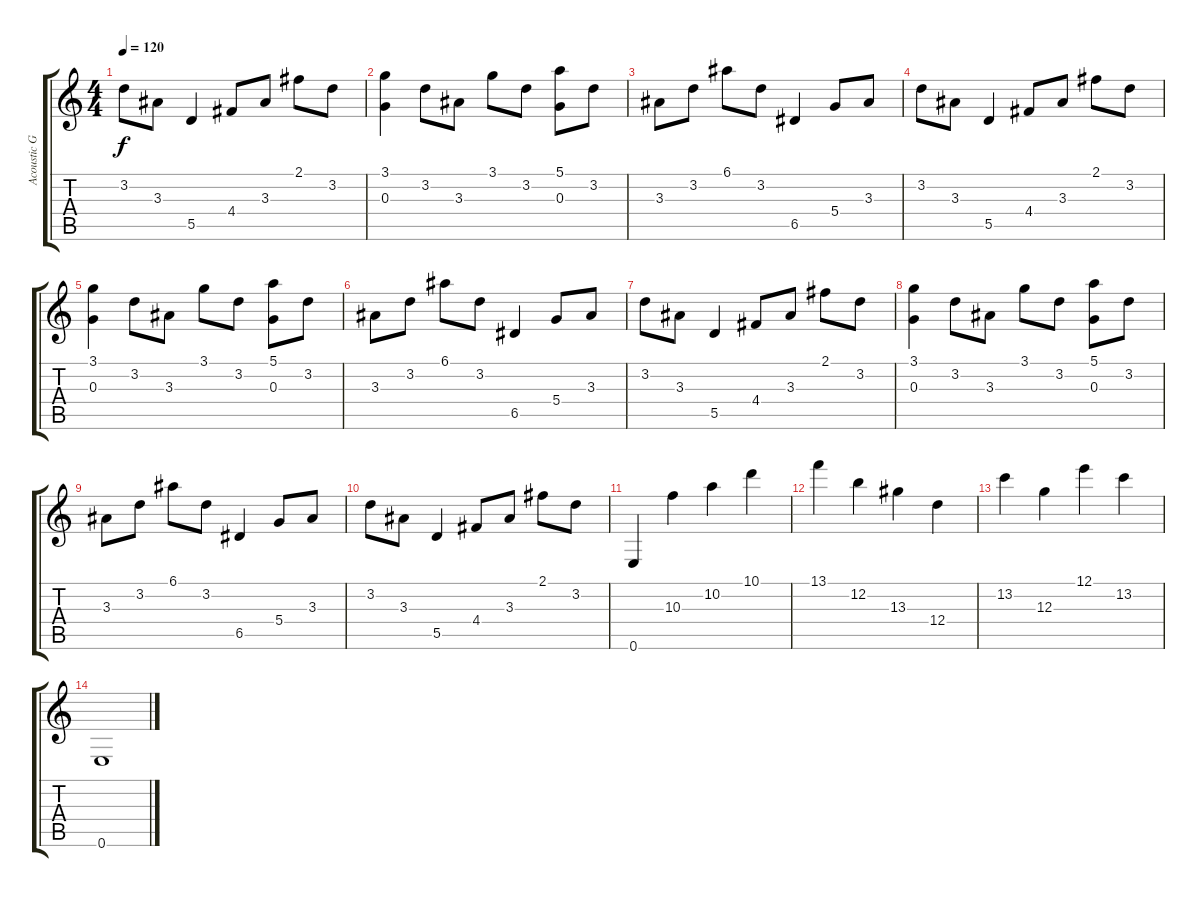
\track ("Acoustic Guitar (Nylon)" "Acoustic G") {instrument acousticguitarnylon}
\staff {score tabs}
\tuning (E4 B3 G3 D3 A2 E2) {hide}
\ts (4 4)
\tempo 120
\clef g2
\ks c
3.2.8{dy f} 3.3.8 5.5.4 4.4.8 3.3.8 2.1.8 3.2.8 |
(3.1 0.3).4 3.2.8 3.3.8 3.1.8 3.2.8 (5.1 0.3).8 3.2.8 |
3.3.8 3.2.8 6.1.8 3.2.8 6.5.4 5.4.8 3.3.8 |
3.2.8 3.3.8 5.5.4 4.4.8 3.3.8 2.1.8 3.2.8 |
(3.1 0.3).4 3.2.8 3.3.8 3.1.8 3.2.8 (5.1 0.3).8 3.2.8 |
3.3.8 3.2.8 6.1.8 3.2.8 6.5.4 5.4.8 3.3.8 |
3.2.8 3.3.8 5.5.4 4.4.8 3.3.8 2.1.8 3.2.8 |
(3.1 0.3).4 3.2.8 3.3.8 3.1.8 3.2.8 (5.1 0.3).8 3.2.8 |
3.3.8 3.2.8 6.1.8 3.2.8 6.5.4 5.4.8 3.3.8 |
3.2.8 3.3.8 5.5.4 4.4.8 3.3.8 2.1.8 3.2.8 |
0.6.4 10.3.4 10.2.4 10.1.4 |
13.1.4 12.2.4 13.3.4 12.4.4 |
13.2.4 12.3.4 12.1.4 13.2.4 |
0.6.1
